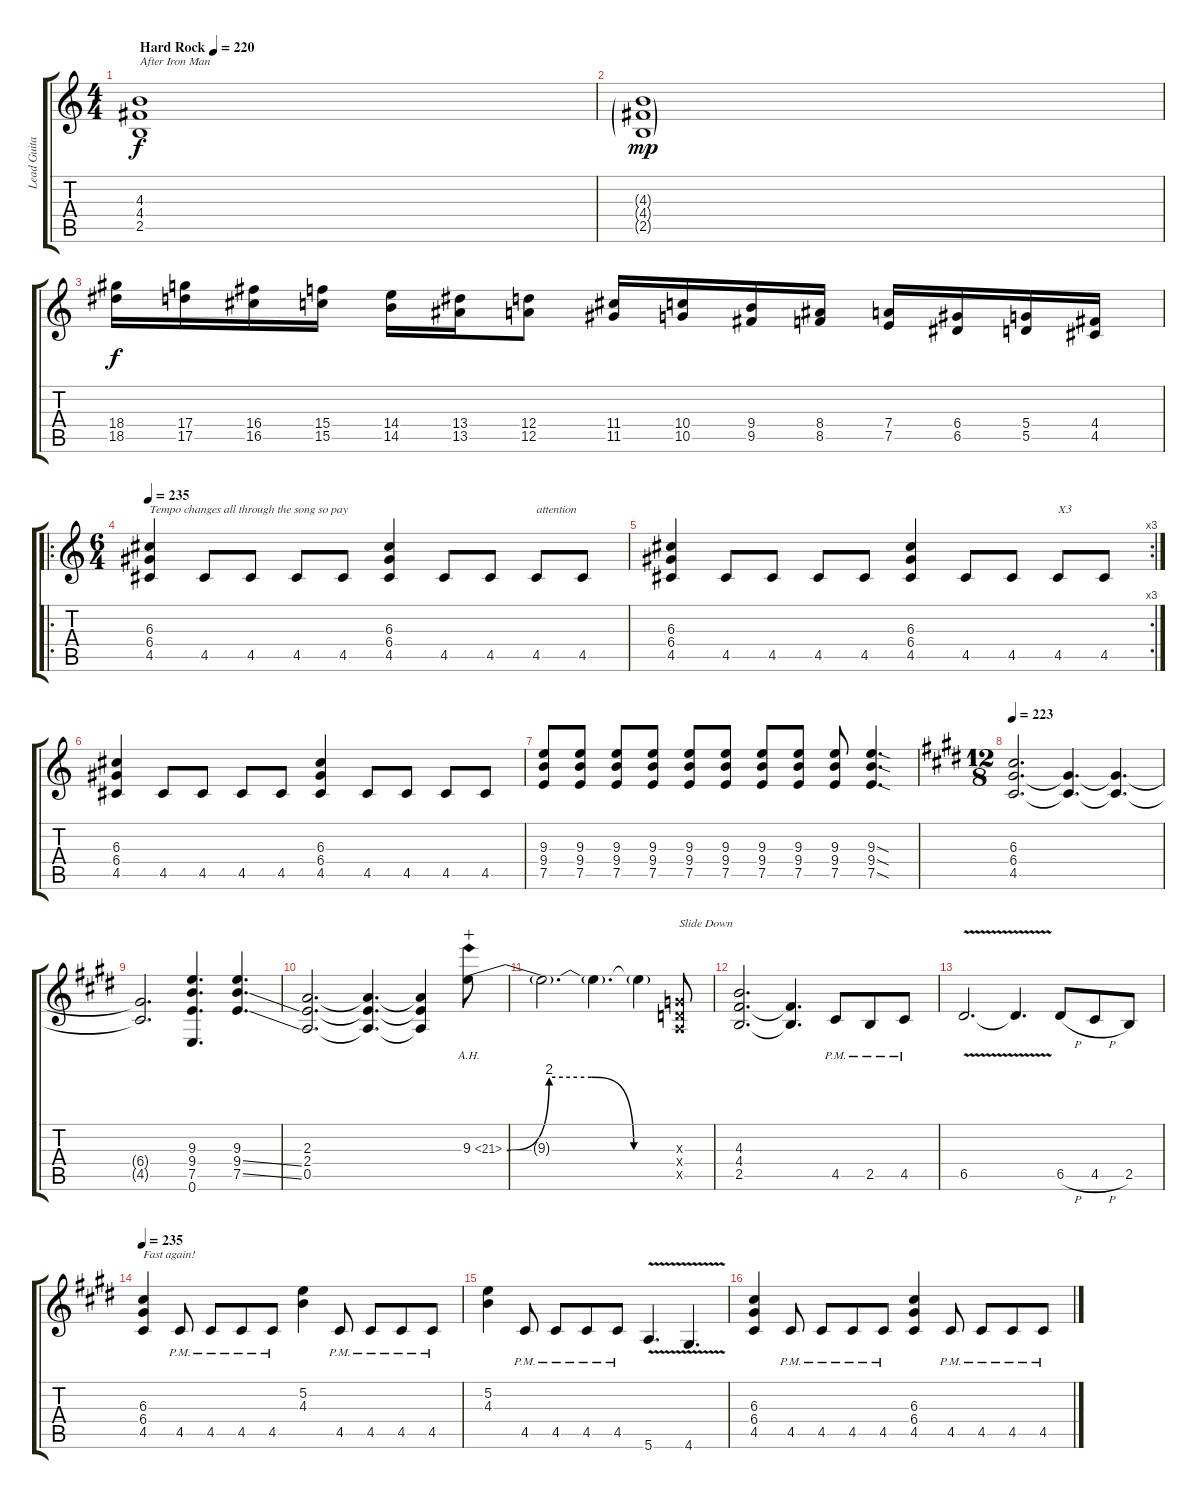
\track ("Lead Guitar" "Lead Guita") {instrument distortionguitar}
\staff {score tabs}
\tuning (E4 B3 G3 D3 A2 E2) {hide}
\ts (4 4)
\tempo (220 "Hard Rock")
\clef g2
\ks c
(4.3 4.4 2.5).1{txt "After Iron Man" dy f instrument distortionguitar} |
(4.3{g} 4.4{g} 2.5{g}).1{dy mp} |
(18.4 18.5).16{dy f} (17.4 17.5).16 (16.4 16.5).16 (15.4 15.5).16 (14.4 14.5).16 (13.4 13.5).16 (12.4 12.5).8 (11.4 11.5).16 (10.4 10.5).16 (9.4 9.5).16 (8.4 8.5).16 (7.4 7.5).16 (6.4 6.5).16 (5.4 5.5).16 (4.4 4.5).16 |
\ro
\ts (6 4)
\tempo 235
(6.3 6.4 4.5).4{txt "Tempo changes all through the song so pay "} 4.5.8 4.5.8 4.5.8 4.5.8 (6.3 6.4 4.5).4 4.5.8 4.5.8 4.5.8{txt "attention"} 4.5.8 |
\rc 3
(6.3 6.4 4.5).4 4.5.8 4.5.8 4.5.8 4.5.8 (6.3 6.4 4.5).4 4.5.8 4.5.8 4.5.8{txt "X3"} 4.5.8 |
(6.3 6.4 4.5).4 4.5.8 4.5.8 4.5.8 4.5.8 (6.3 6.4 4.5).4 4.5.8 4.5.8 4.5.8 4.5.8 |
(9.3 9.4 7.5).8 (9.3 9.4 7.5).8 (9.3 9.4 7.5).8 (9.3 9.4 7.5).8 (9.3 9.4 7.5).8 (9.3 9.4 7.5).8 (9.3 9.4 7.5).8 (9.3 9.4 7.5).8 (9.3 9.4 7.5).8 (9.3{sod} 9.4{sod} 7.5{sod}).4{d} |
\ts (12 8)
\tempo 223
\ks e
(6.3 6.4 4.5).2{d} (6.4{t} 4.5{t}).4{d} (6.4{t} 4.5{t}).4{d} |
(6.4{t} 4.5{t}).2{d} (9.3 9.4 7.5 0.6).4{d} (9.3 9.4{ss} 7.5{ss}).4{d} |
(2.3 2.4 0.5).2{d} (2.3{t} 2.4{t} 0.5{t}).4{d} (2.3{t} 2.4{t} 0.5{t}).4 9.3{be (custom 0 0 15 8 30 8 45 0 60 0) ah 12}.8{wahc} |
9.3{t}.2{d} 9.3{t}.4{d} 9.3{t}.4 (0.3{x} 0.4{x} 0.5{x}).8{txt "Slide Down"} |
(4.3 4.4 2.5).2{d} (4.4{t} 2.5{t}).4{d} 4.5{pm}.8 2.5{pm}.8 4.5{pm}.8 |
6.5{v}.2{d} 6.5{t}.4{d} 6.5{h}.8 4.5{h}.8 2.5.8 |
\tempo 235
(6.3 6.4 4.5).4{txt "Fast again!"} 4.5{pm}.8 4.5{pm}.8 4.5{pm}.8 4.5{pm}.8 (5.2 4.3).4 4.5{pm}.8 4.5{pm}.8 4.5{pm}.8 4.5{pm}.8 |
(5.2 4.3).4 4.5{pm}.8 4.5{pm}.8 4.5{pm}.8 4.5{pm}.8 5.6{v}.4{d} 4.6{v}.4{d} |
(6.3 6.4 4.5).4 4.5{pm}.8 4.5{pm}.8 4.5{pm}.8 4.5{pm}.8 (6.3 6.4 4.5).4 4.5{pm}.8 4.5{pm}.8 4.5{pm}.8 4.5{pm}.8
